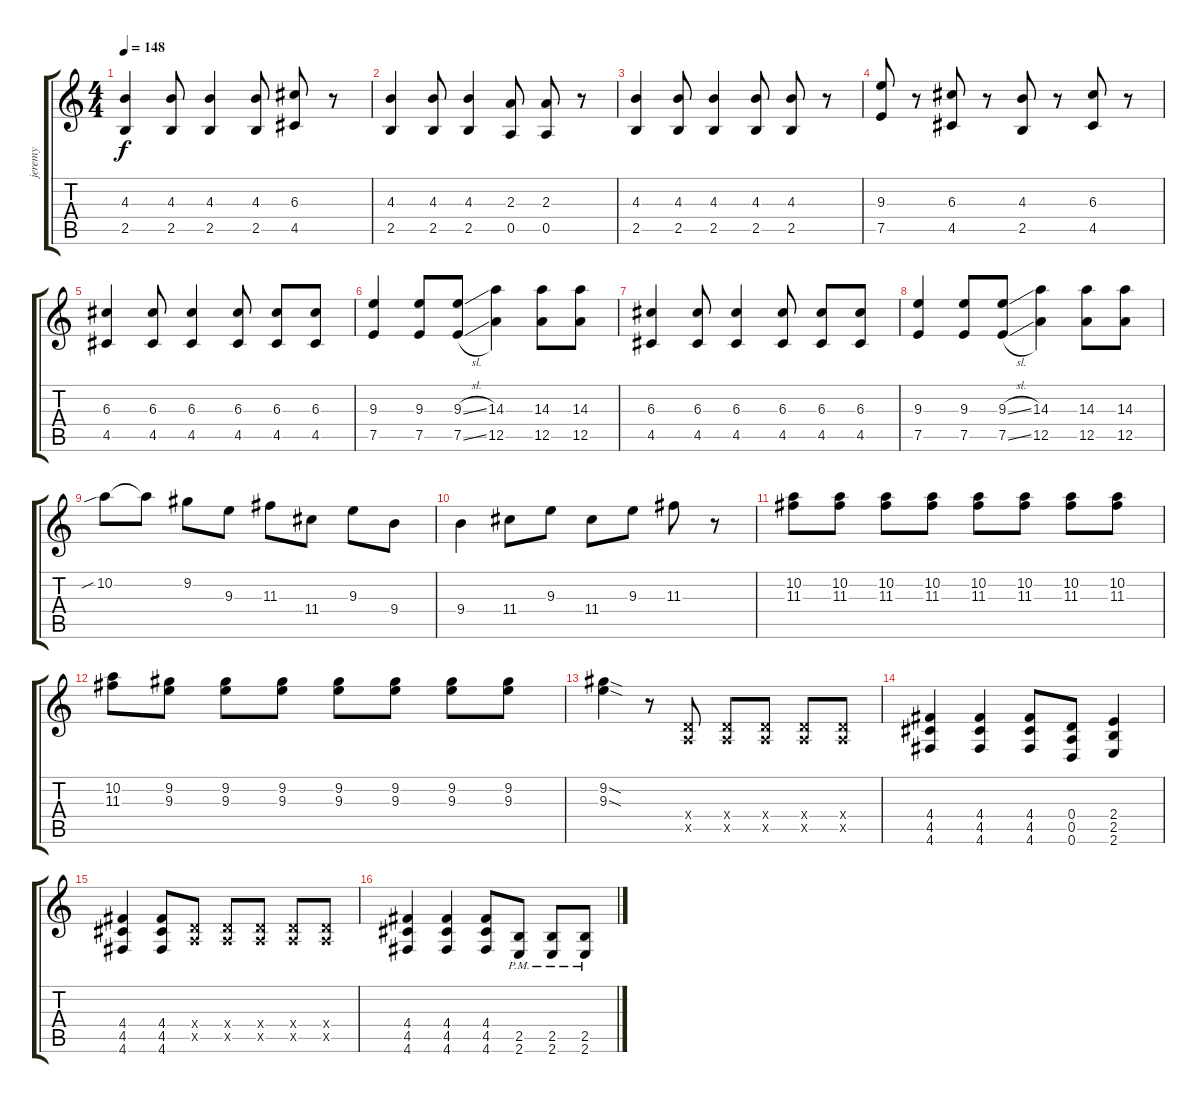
\track ("jeremy" "jeremy") {instrument overdrivenguitar}
\staff {score tabs}
\tuning (E4 B3 G3 D3 A2 D2) {hide}
\ts (4 4)
\tempo 148
\clef g2
\ks c
(4.3 2.5).4{dy f} (4.3 2.5).8 (4.3 2.5).4 (4.3 2.5).8 (6.3 4.5).8 r.8 |
(4.3 2.5).4 (4.3 2.5).8 (4.3 2.5).4 (2.3 0.5).8 (2.3 0.5).8 r.8 |
(4.3 2.5).4 (4.3 2.5).8 (4.3 2.5).4 (4.3 2.5).8 (4.3 2.5).8 r.8 |
(9.3 7.5).8 r.8 (6.3 4.5).8 r.8 (4.3 2.5).8 r.8 (6.3 4.5).8 r.8 |
(6.3 4.5).4 (6.3 4.5).8 (6.3 4.5).4 (6.3 4.5).8 (6.3 4.5).8 (6.3 4.5).8 |
(9.3 7.5).4 (9.3 7.5).8 (9.3{sl} 7.5{sl}).8 (14.3 12.5).4 (14.3 12.5).8 (14.3 12.5).8 |
(6.3 4.5).4 (6.3 4.5).8 (6.3 4.5).4 (6.3 4.5).8 (6.3 4.5).8 (6.3 4.5).8 |
(9.3 7.5).4 (9.3 7.5).8 (9.3{sl} 7.5{sl}).8 (14.3 12.5).4 (14.3 12.5).8 (14.3 12.5).8 |
10.2{sib}.8 10.2{t}.8 9.2.8 9.3.8 11.3.8 11.4.8 9.3.8 9.4.8 |
9.4.4 11.4.8 9.3.8 11.4.8 9.3.8 11.3.8 r.8 |
(10.2 11.3).8 (10.2 11.3).8 (10.2 11.3).8 (10.2 11.3).8 (10.2 11.3).8 (10.2 11.3).8 (10.2 11.3).8 (10.2 11.3).8 |
(10.2 11.3).8 (9.2 9.3).8 (9.2 9.3).8 (9.2 9.3).8 (9.2 9.3).8 (9.2 9.3).8 (9.2 9.3).8 (9.2 9.3).8 |
(9.2{sod} 9.3{sod}).4 r.8 (0.4{x} 0.5{x}).8 (0.4{x} 0.5{x}).8 (0.4{x} 0.5{x}).8 (0.4{x} 0.5{x}).8 (0.4{x} 0.5{x}).8 |
(4.4 4.5 4.6).4 (4.4 4.5 4.6).4 (4.4 4.5 4.6).8 (0.4 0.5 0.6).8 (2.4 2.5 2.6).4 |
(4.4 4.5 4.6).4 (4.4 4.5 4.6).8 (0.4{x} 0.5{x}).8 (0.4{x} 0.5{x}).8 (0.4{x} 0.5{x}).8 (0.4{x} 0.5{x}).8 (0.4{x} 0.5{x}).8 |
(4.4 4.5 4.6).4 (4.4 4.5 4.6).4 (4.4 4.5 4.6).8 (2.5{pm} 2.6{pm}).8 (2.5{pm} 2.6{pm}).8 (2.5{pm} 2.6{pm}).8
